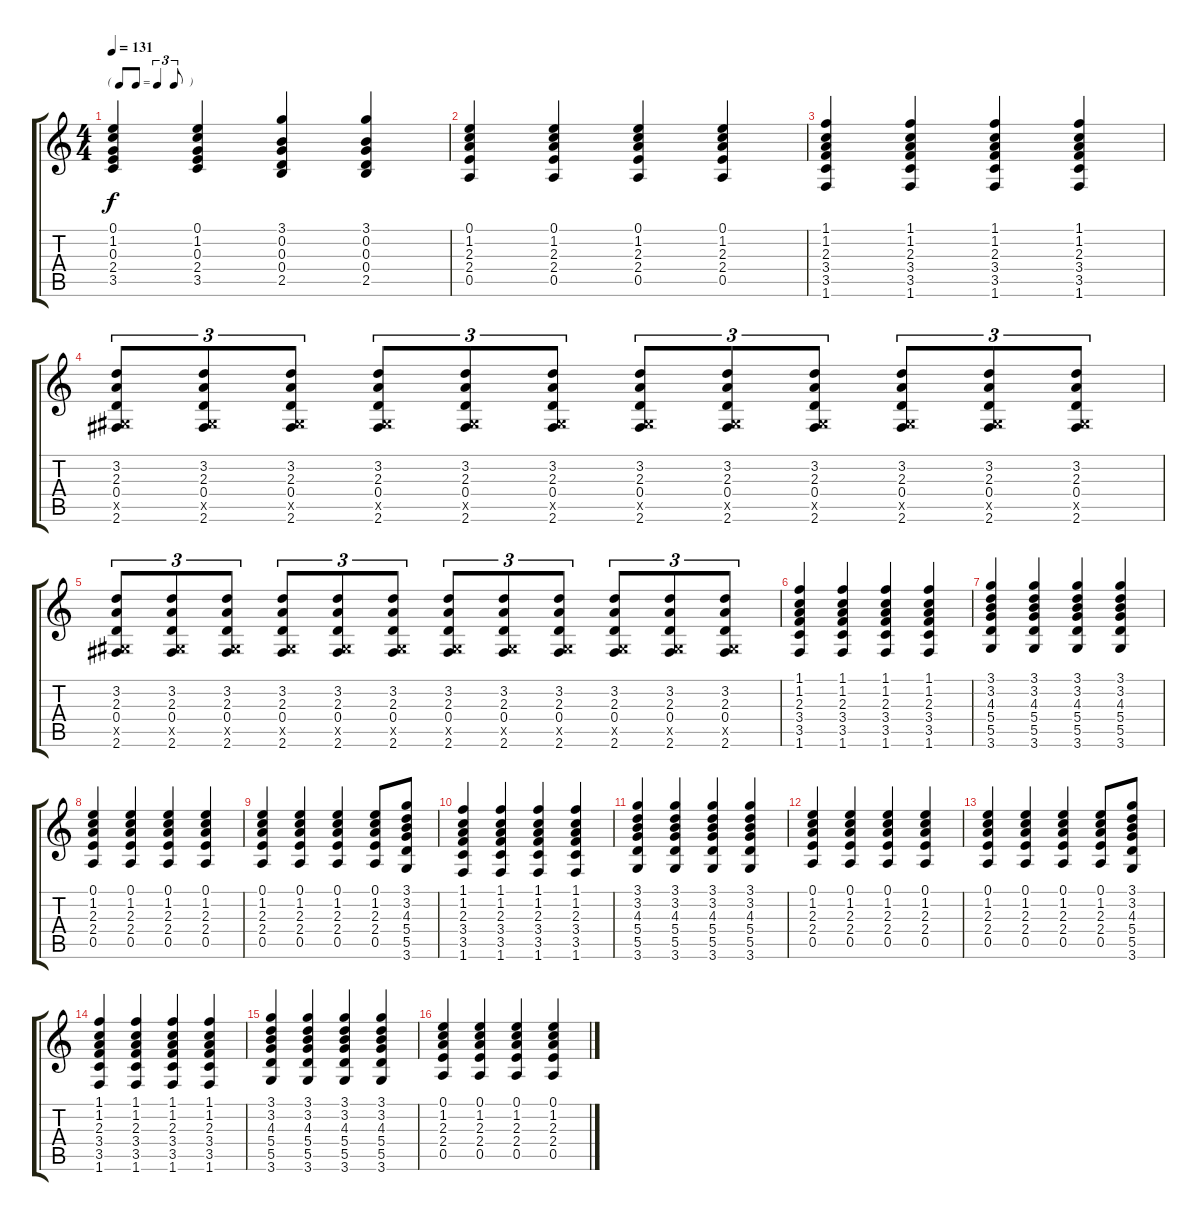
\track "" {instrument acousticguitarsteel}
\staff {score tabs}
\tuning (E4 B3 G3 D3 A2 E2) {hide}
\ts (4 4)
\tf triplet8th
\tempo 131
\clef g2
\ks c
(0.1 1.2 0.3 2.4 3.5).4{dy f} (0.1 1.2 0.3 2.4 3.5).4 (3.1 0.2 0.3 0.4 2.5).4 (3.1 0.2 0.3 0.4 2.5).4 |
(0.1 1.2 2.3 2.4 0.5).4 (0.1 1.2 2.3 2.4 0.5).4 (0.1 1.2 2.3 2.4 0.5).4 (0.1 1.2 2.3 2.4 0.5).4 |
(1.1 1.2 2.3 3.4 3.5 1.6).4 (1.1 1.2 2.3 3.4 3.5 1.6).4 (1.1 1.2 2.3 3.4 3.5 1.6).4 (1.1 1.2 2.3 3.4 3.5 1.6).4 |
(3.2 2.3 0.4 -1.5{x} 2.6).8{tu (3 2)} (3.2 2.3 0.4 -1.5{x} 2.6).8{tu (3 2)} (3.2 2.3 0.4 -1.5{x} 2.6).8{tu (3 2)} (3.2 2.3 0.4 -1.5{x} 2.6).8{tu (3 2)} (3.2 2.3 0.4 -1.5{x} 2.6).8{tu (3 2)} (3.2 2.3 0.4 -1.5{x} 2.6).8{tu (3 2)} (3.2 2.3 0.4 -1.5{x} 2.6).8{tu (3 2)} (3.2 2.3 0.4 -1.5{x} 2.6).8{tu (3 2)} (3.2 2.3 0.4 -1.5{x} 2.6).8{tu (3 2)} (3.2 2.3 0.4 -1.5{x} 2.6).8{tu (3 2)} (3.2 2.3 0.4 -1.5{x} 2.6).8{tu (3 2)} (3.2 2.3 0.4 -1.5{x} 2.6).8{tu (3 2)} |
(3.2 2.3 0.4 -1.5{x} 2.6).8{tu (3 2)} (3.2 2.3 0.4 -1.5{x} 2.6).8{tu (3 2)} (3.2 2.3 0.4 -1.5{x} 2.6).8{tu (3 2)} (3.2 2.3 0.4 -1.5{x} 2.6).8{tu (3 2)} (3.2 2.3 0.4 -1.5{x} 2.6).8{tu (3 2)} (3.2 2.3 0.4 -1.5{x} 2.6).8{tu (3 2)} (3.2 2.3 0.4 -1.5{x} 2.6).8{tu (3 2)} (3.2 2.3 0.4 -1.5{x} 2.6).8{tu (3 2)} (3.2 2.3 0.4 -1.5{x} 2.6).8{tu (3 2)} (3.2 2.3 0.4 -1.5{x} 2.6).8{tu (3 2)} (3.2 2.3 0.4 -1.5{x} 2.6).8{tu (3 2)} (3.2 2.3 0.4 -1.5{x} 2.6).8{tu (3 2)} |
(1.1 1.2 2.3 3.4 3.5 1.6).4 (1.1 1.2 2.3 3.4 3.5 1.6).4 (1.1 1.2 2.3 3.4 3.5 1.6).4 (1.1 1.2 2.3 3.4 3.5 1.6).4 |
(3.1 3.2 4.3 5.4 5.5 3.6).4 (3.1 3.2 4.3 5.4 5.5 3.6).4 (3.1 3.2 4.3 5.4 5.5 3.6).4 (3.1 3.2 4.3 5.4 5.5 3.6).4 |
(0.1 1.2 2.3 2.4 0.5).4 (0.1 1.2 2.3 2.4 0.5).4 (0.1 1.2 2.3 2.4 0.5).4 (0.1 1.2 2.3 2.4 0.5).4 |
(0.1 1.2 2.3 2.4 0.5).4 (0.1 1.2 2.3 2.4 0.5).4 (0.1 1.2 2.3 2.4 0.5).4 (0.1 1.2 2.3 2.4 0.5).8 (3.1 3.2 4.3 5.4 5.5 3.6).8 |
(1.1 1.2 2.3 3.4 3.5 1.6).4 (1.1 1.2 2.3 3.4 3.5 1.6).4 (1.1 1.2 2.3 3.4 3.5 1.6).4 (1.1 1.2 2.3 3.4 3.5 1.6).4 |
(3.1 3.2 4.3 5.4 5.5 3.6).4 (3.1 3.2 4.3 5.4 5.5 3.6).4 (3.1 3.2 4.3 5.4 5.5 3.6).4 (3.1 3.2 4.3 5.4 5.5 3.6).4 |
(0.1 1.2 2.3 2.4 0.5).4 (0.1 1.2 2.3 2.4 0.5).4 (0.1 1.2 2.3 2.4 0.5).4 (0.1 1.2 2.3 2.4 0.5).4 |
(0.1 1.2 2.3 2.4 0.5).4 (0.1 1.2 2.3 2.4 0.5).4 (0.1 1.2 2.3 2.4 0.5).4 (0.1 1.2 2.3 2.4 0.5).8 (3.1 3.2 4.3 5.4 5.5 3.6).8 |
(1.1 1.2 2.3 3.4 3.5 1.6).4 (1.1 1.2 2.3 3.4 3.5 1.6).4 (1.1 1.2 2.3 3.4 3.5 1.6).4 (1.1 1.2 2.3 3.4 3.5 1.6).4 |
(3.1 3.2 4.3 5.4 5.5 3.6).4 (3.1 3.2 4.3 5.4 5.5 3.6).4 (3.1 3.2 4.3 5.4 5.5 3.6).4 (3.1 3.2 4.3 5.4 5.5 3.6).4 |
(0.1 1.2 2.3 2.4 0.5).4 (0.1 1.2 2.3 2.4 0.5).4 (0.1 1.2 2.3 2.4 0.5).4 (0.1 1.2 2.3 2.4 0.5).4
